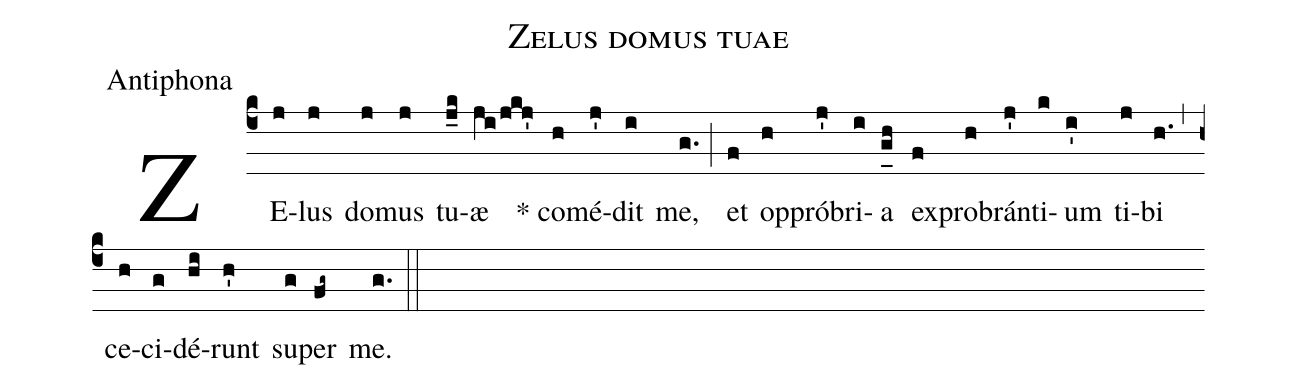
name:Zelus domus tuae;
office-part:Antiphona;
%%
(c4) ZE(j)lus(j) do(j)mus(j) tu(j_k)æ(ji/jkj') * co(h)mé(j')dit(i) me,(g.) (;) et(f) op(h)pró(j')bri(i)a(g_[uh:l]h) ex(f)pro(h)brán(j')ti(k)um(i') ti(j)bi(h.) (,) ce(h)ci(g)dé(hi)runt(h') su(g)per(fg~) me.(g.) (::)
